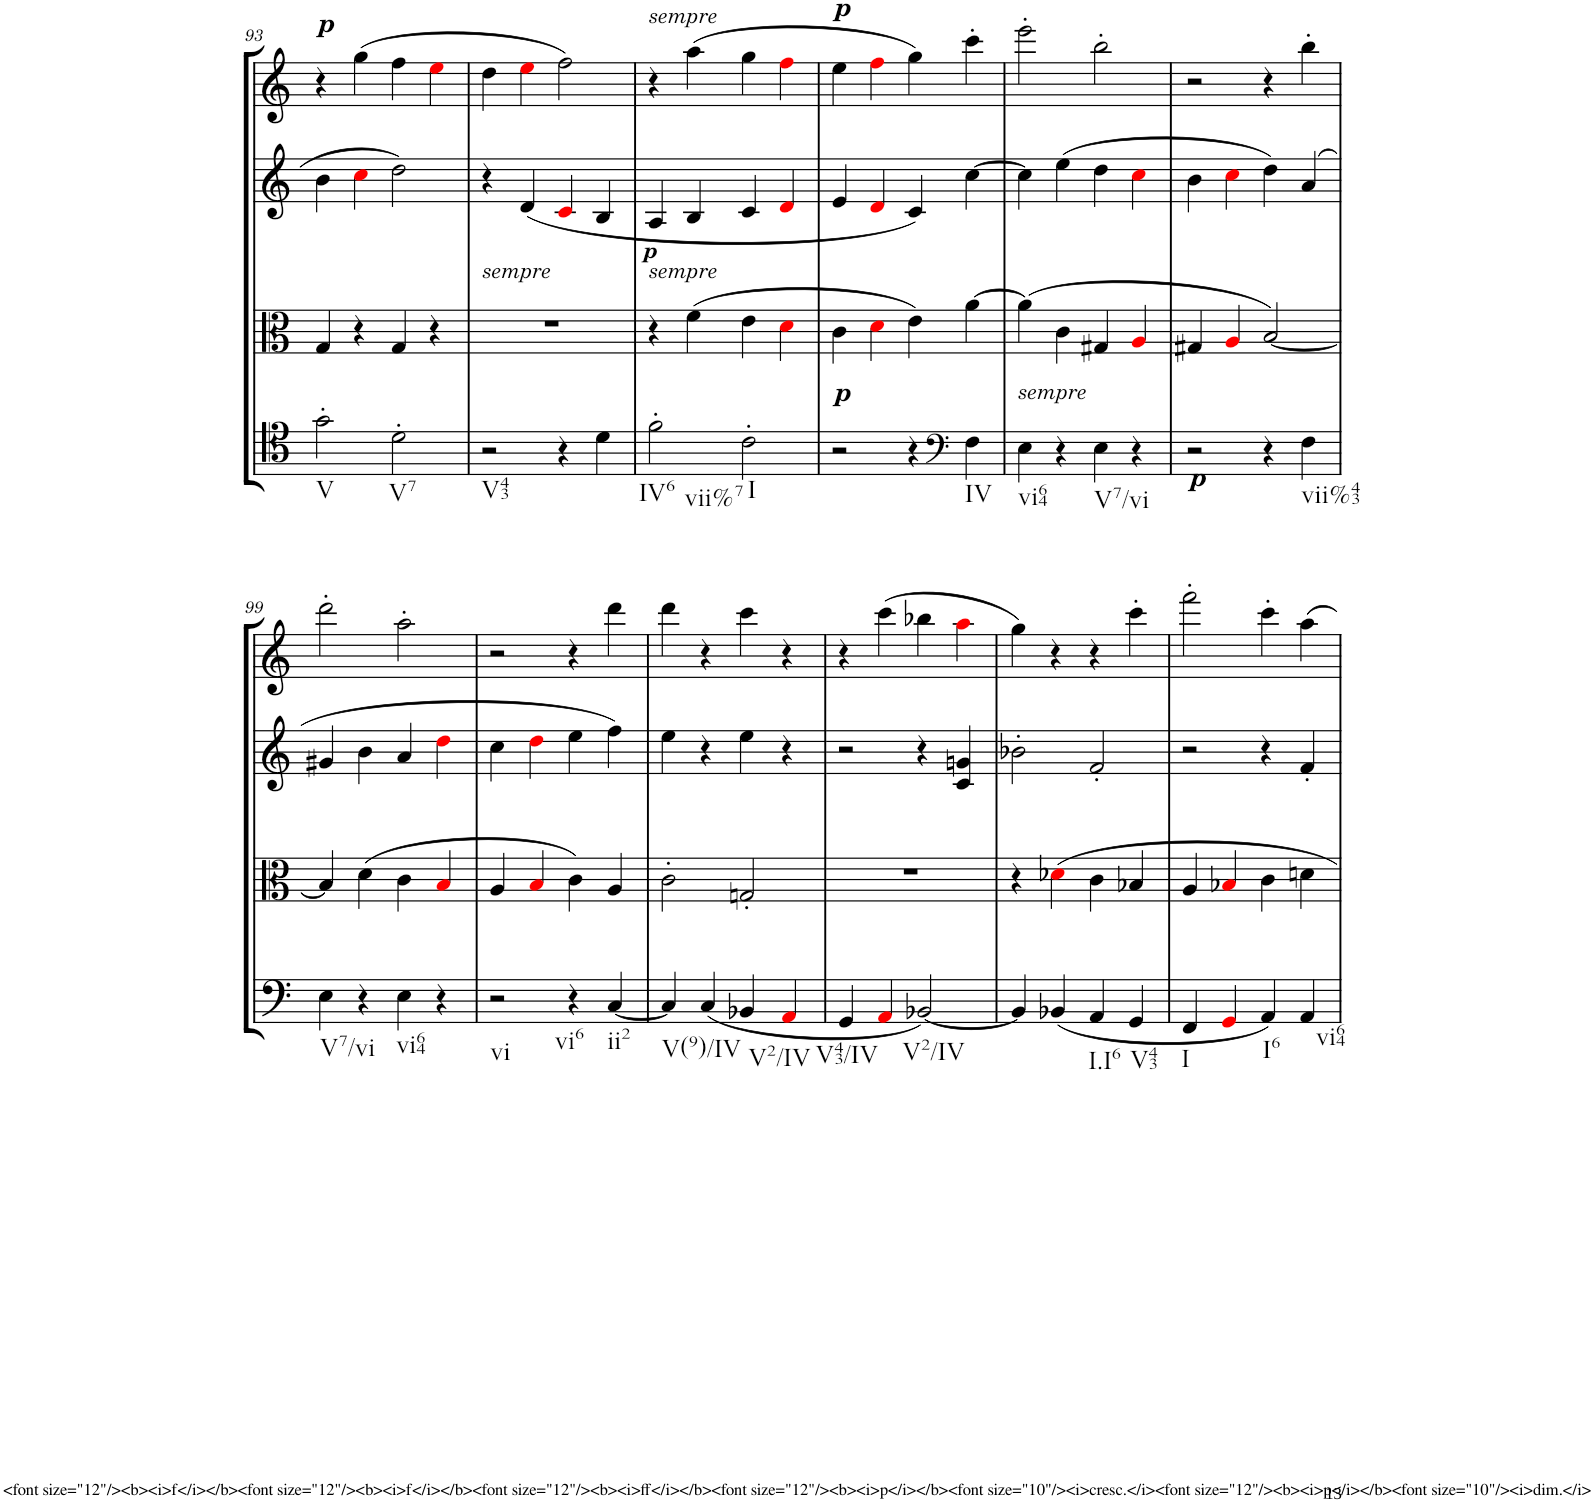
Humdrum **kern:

**kern	**kern	**kern	**kern
*part4	*part3	*part2	*part1
*staff4	*staff3	*staff2	*staff1
*I"Cello	*I"Viola	*I"2nd Violin	*I"1st Violin
*	*I'Vla	*I'Vln	*I'Vln
!!LO:PB:g=z
*clefC4	*clefC3	*clefG2	*clefG2
*k[]	*k[]	*k[]	*k[]
*C:	*C:	*C:	*C:
*M4/4	*M4/4	*M4/4	*M4/4
*met(c)	*met(c)	*met(c)	*met(c)
=93	=93	=93	=93
!	!	!	!LO:TX:a:Bi:t=p
!LO:TX:b:t=V	!	!	!
2g'\	4G/	4b\	4r
.	4r	4cci\	(4gg\
!LO:TX:b:t=V7	!	!	!
2d'\	4G/	2dd\	4ff\
.	4r	.	4eei\
=94	=94	=94	=94
!	!LO:TX:a:i:t=sempre	!	!
!LO:TX:b:t=V43	!	!	!
2r	1r	4r	4dd\
.	.	(4d/	4eei\
4r	.	4ci/	2ff\)
4d\	.	4B/	.
=95	=95	=95	=95
!	!	!	!LO:TX:a:i:t=sempre
!	!	!LO:TX:b:Bi:t=p	!
!	!LO:TX:a:i:t=sempre	!	!
!LO:TX:b:t=IV6	!	!	!
!LO:TX:b:t=vii%7	!	!	!
2f'\	4r	4A/	4r
.	(4f\	4B/	(4aa\
!LO:TX:b:t=I	!	!	!
2c'\	4e\	4c/	4gg\
.	4di\	4di/	4ffi\
=96	=96	=96	=96
!	!	!	!LO:TX:a:Bi:t=p
!LO:TX:a:Bi:t=p	!	!	!
2r	4c\	4e/	4ee\
.	4di\	4di/	4ffi\
4r	4e\)	4c/)	4gg\)
*clefF4	*	*	*
!LO:TX:b:t=IV	!	!	!
4F\	[4a\	[4cc\	4ccc'\
=97	=97	=97	=97
!LO:TX:a:i:t=sempre	!	!	!
!LO:TX:b:t=vi64	!	!	!
4E\	(4a\]	4cc\]	2eee'\
4r	4c\	(4ee\	.
!LO:TX:b:t=V7/vi	!	!	!
4E\	4G#X/	4dd\	2bb'\
4r	4Ai/	4cci\	.
=98	=98	=98	=98
!LO:TX:a:Bi:t=p	!	!	!
2r	4G#X/	4b\	2r
.	4Ai/	4cci\	.
4r	[2B/)	4dd\)	4r
!LO:TX:b:t=vii%43	!	!	!
4F\	.	(4a/	4bb'\
!!LO:LB:g=z
=99	=99	=99	=99
!LO:TX:b:t=V7/vi	!	!	!
4E\	4B/]	4g#X/	2ddd'\
4r	(4d\	4b\	.
!LO:TX:b:t=vi64	!	!	!
4E\	4c\	4a/	2aa'\
4r	4Bi/	4ddi\	.
=100	=100	=100	=100
!LO:TX:b:t=vi	!	!	!
2r	4A/	4cc\	2r
.	4Bi/	4ddi\	.
!LO:TX:b:t=vi6	!	!	!
4r	4c\)	4ee\	4r
!LO:TX:b:t=ii2	!	!	!
[4C/	4A/	4ff\)	4ddd\
=101	=101	=101	=101
!LO:TX:b:t=V(9)/IV	!	!	!
4C/]	2c'\	4ee\	4ddd\
(4C/	.	4r	4r
!LO:TX:b:t=V2/IV	!	!	!
4BB-X/	2Gn'/	4ee\	4ccc\
4AAi/	.	4r	4r
=102	=102	=102	=102
!LO:TX:b:t=V43/IV	!	!	!
4GG/	1r	2r	4r
4AAi/	.	.	(4ccc\
!LO:TX:b:t=V2/IV	!	!	!
[2BB-X/)	.	4r	4bb-X\
.	.	4c/ 4gn/	4aai\
=103	=103	=103	=103
4BB-/]	4r	2b-X'\	4gg\)
(4BB-X/	4d-Xi\	.	4r
!LO:TX:b:t=I.I6	!	!	!
4AA/	4c\	2f'/	4r
!LO:TX:b:t=V43	!	!	!
4GG/	4B-X/	.	4ccc'\
=104	=104	=104	=104
!LO:TX:b:t=I	!	!	!
4FF/	4A/	2r	2fff'\
4GGi/	4B-Xi/	.	.
!LO:TX:b:t=I6	!	!	!
4AA/)	4c\	4r	4ccc'\
!LO:TX:b:t=vi64	!	!	!
4AA/	4dn\	4f'/	4aa\
=	=	=	=
*-	*-	*-	*-
